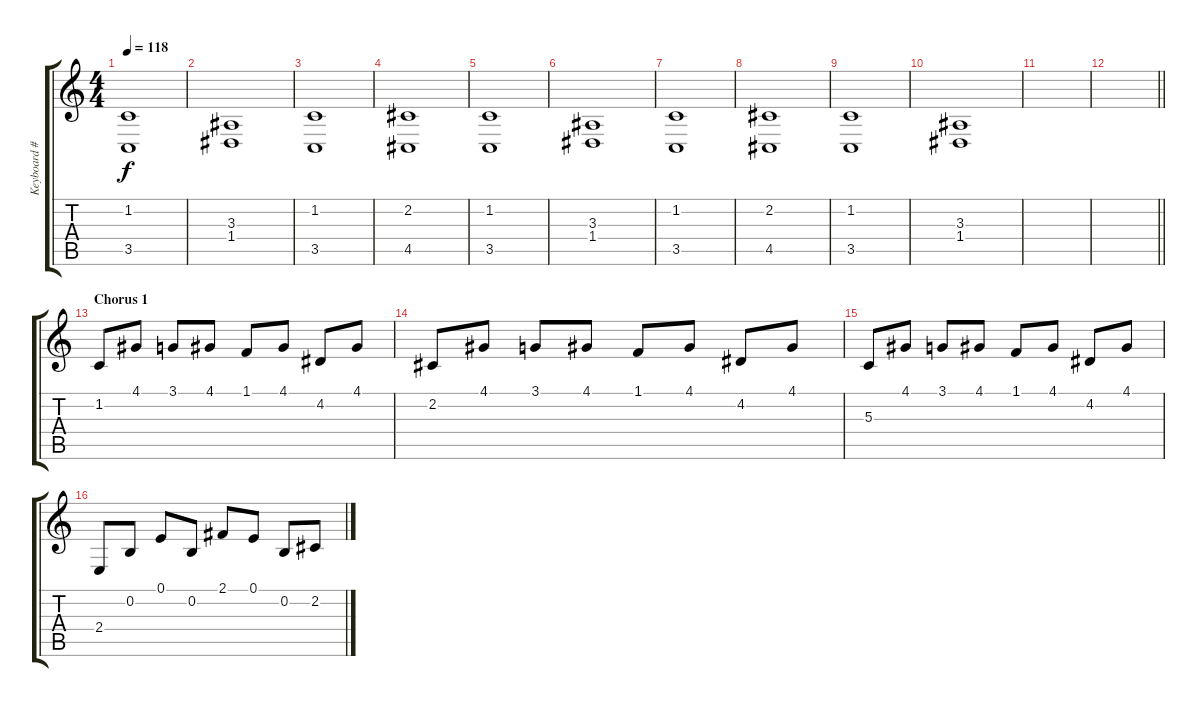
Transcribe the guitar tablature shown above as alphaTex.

\track ("Keyboard #3" "Keyboard #") {instrument reedorgan}
\staff {score tabs}
\tuning (E4 B3 G3 D3 A2 E2) {hide}
\ts (4 4)
\tempo 118
\clef g2
\ks c
(1.2 3.5).1{dy f} |
(3.3 1.4).1 |
(1.2 3.5).1 |
(2.2 4.5).1 |
(1.2 3.5).1 |
(3.3 1.4).1 |
(1.2 3.5).1 |
(2.2 4.5).1 |
(1.2 3.5).1 |
(3.3 1.4).1 |
|
\barLineRight lightlight
|
\section ("" "Chorus 1")
1.2.8 4.1.8 3.1.8 4.1.8 1.1.8 4.1.8 4.2.8 4.1.8 |
2.2.8 4.1.8 3.1.8 4.1.8 1.1.8 4.1.8 4.2.8 4.1.8 |
5.3.8 4.1.8 3.1.8 4.1.8 1.1.8 4.1.8 4.2.8 4.1.8 |
2.4.8 0.2.8 0.1.8 0.2.8 2.1.8 0.1.8 0.2.8 2.2.8
